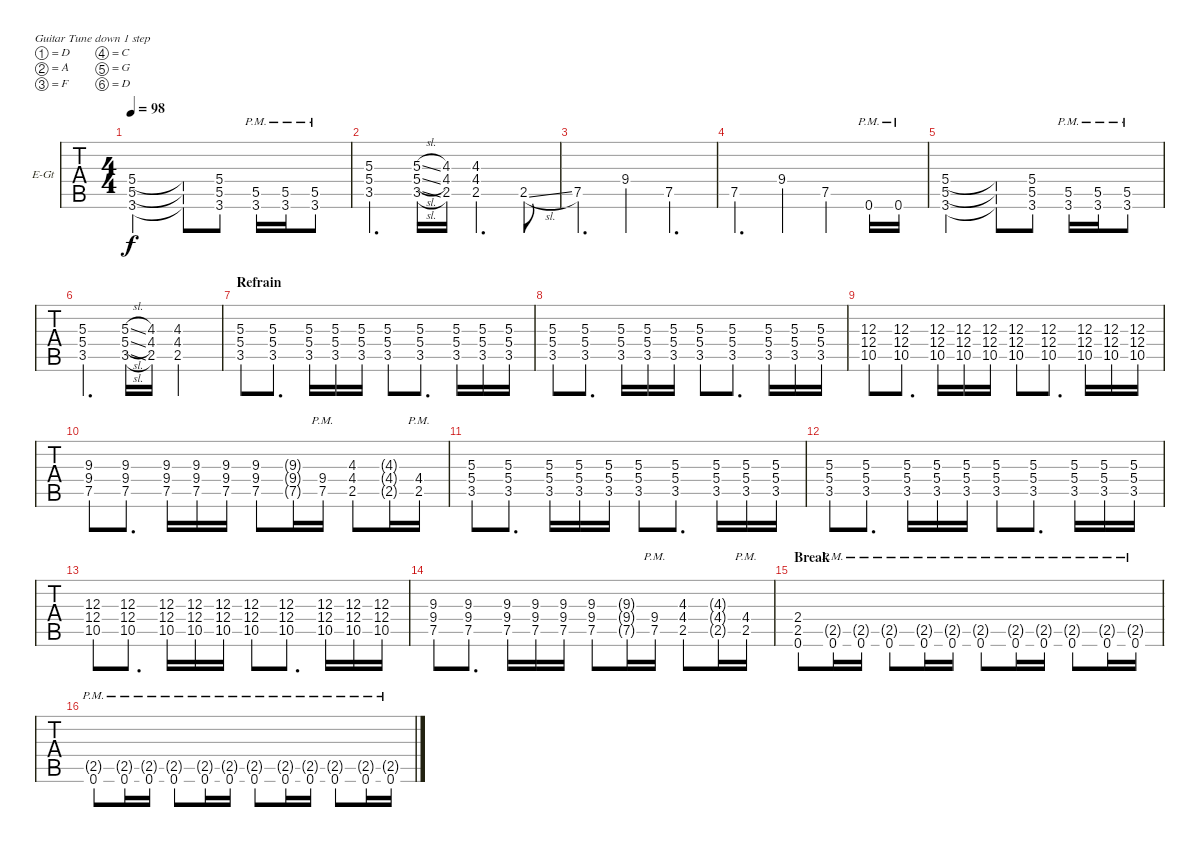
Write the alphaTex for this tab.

\defaultSystemsLayout 4
\bracketExtendMode groupsimilarinstruments
\firstSystemTrackNameOrientation horizontal
\otherSystemsTrackNameOrientation horizontal
\track ("Electric Guitar" "E-Gt") {instrument distortionguitar}
\staff {tabs}
\tuning (D4 A3 F3 C3 G2 D2)
\ts (4 4)
\tempo 98
\clef g2
\ks c
(3.6 5.5 5.4).2{dy f} (5.4{t} 5.5{t} 3.6{t}).8 (3.6 5.5 5.4).8 (3.6{pm} 5.5{pm}).16 (3.6{pm} 5.5{pm}).16 (3.6{pm} 5.5{pm}).8 |
(3.5 5.4 5.3).4{d} (3.5{sl} 5.4{sl} 5.3{sl}).16 (2.5 4.4 4.3).16 (2.5 4.4 4.3).4{d} 2.5{sl}.8 |
7.5.4{d} 9.4.4 7.5.4{d} |
7.5.4{d} 9.4.4 7.5.4 0.6{pm}.16 0.6{pm}.16 |
(3.6 5.5 5.4).2 (5.4{t} 5.5{t} 3.6{t}).8 (3.6 5.5 5.4).8 (3.6{pm} 5.5{pm}).16 (3.6{pm} 5.5{pm}).16 (3.6{pm} 5.5{pm}).8 |
(3.5 5.4 5.3).4{d} (3.5{sl} 5.4{sl} 5.3{sl}).16 (2.5 4.4 4.3).16 (2.5 4.4 4.3).2 |
\section ("" "Refrain")
(3.5 5.4 5.3).8 (3.5 5.4 5.3).8{d} (3.5 5.4 5.3).16 (3.5 5.4 5.3).16 (3.5 5.4 5.3).16 (3.5 5.4 5.3).8 (3.5 5.4 5.3).8{d} (3.5 5.4 5.3).16 (3.5 5.4 5.3).16 (3.5 5.4 5.3).16 |
(3.5 5.4 5.3).8 (3.5 5.4 5.3).8{d} (3.5 5.4 5.3).16 (3.5 5.4 5.3).16 (3.5 5.4 5.3).16 (3.5 5.4 5.3).8 (3.5 5.4 5.3).8{d} (3.5 5.4 5.3).16 (3.5 5.4 5.3).16 (3.5 5.4 5.3).16 |
(10.5 12.4 12.3).8 (10.5 12.4 12.3).8{d} (10.5 12.4 12.3).16 (10.5 12.4 12.3).16 (10.5 12.4 12.3).16 (10.5 12.4 12.3).8 (10.5 12.4 12.3).8{d} (10.5 12.4 12.3).16 (10.5 12.4 12.3).16 (10.5 12.4 12.3).16 |
(9.4 9.3 7.5).8 (7.5 9.4 9.3).8{d} (7.5 9.4 9.3).16 (7.5 9.4 9.3).16 (7.5 9.4 9.3).16 (9.4 9.3 7.5).8 (7.5{g} 9.4{g} 9.3{g}).16 (7.5{pm} 9.4{pm}).16 (2.5 4.4 4.3).8 (2.5{g} 4.4{g} 4.3{g}).16 (2.5{pm} 4.4{pm}).16 |
(3.5 5.4 5.3).8 (3.5 5.4 5.3).8{d} (3.5 5.4 5.3).16 (3.5 5.4 5.3).16 (3.5 5.4 5.3).16 (3.5 5.4 5.3).8 (3.5 5.4 5.3).8{d} (3.5 5.4 5.3).16 (3.5 5.4 5.3).16 (3.5 5.4 5.3).16 |
(3.5 5.4 5.3).8 (3.5 5.4 5.3).8{d} (3.5 5.4 5.3).16 (3.5 5.4 5.3).16 (3.5 5.4 5.3).16 (3.5 5.4 5.3).8 (3.5 5.4 5.3).8{d} (3.5 5.4 5.3).16 (3.5 5.4 5.3).16 (3.5 5.4 5.3).16 |
(10.5 12.4 12.3).8 (10.5 12.4 12.3).8{d} (10.5 12.4 12.3).16 (10.5 12.4 12.3).16 (10.5 12.4 12.3).16 (10.5 12.4 12.3).8 (10.5 12.4 12.3).8{d} (10.5 12.4 12.3).16 (10.5 12.4 12.3).16 (10.5 12.4 12.3).16 |
(9.4 9.3 7.5).8 (7.5 9.4 9.3).8{d} (7.5 9.4 9.3).16 (7.5 9.4 9.3).16 (7.5 9.4 9.3).16 (9.4 9.3 7.5).8 (7.5{g} 9.4{g} 9.3{g}).16 (7.5{pm} 9.4{pm}).16 (2.5 4.4 4.3).8 (2.5{g} 4.4{g} 4.3{g}).16 (2.5{pm} 4.4{pm}).16 |
\section ("" "Break")
(0.6 2.5 2.4).8 (0.6{pm} 2.5{g pm}).16 (0.6{pm} 2.5{g pm}).16 (0.6{pm} 2.5{g pm}).8 (0.6{pm} 2.5{g pm}).16 (0.6{pm} 2.5{g pm}).16 (0.6{pm} 2.5{g pm}).8 (0.6{pm} 2.5{g pm}).16 (0.6{pm} 2.5{g pm}).16 (0.6{pm} 2.5{g pm}).8 (0.6{pm} 2.5{g pm}).16 (0.6{pm} 2.5{g pm}).16 |
(0.6{pm} 2.5{g pm}).8 (0.6{pm} 2.5{g pm}).16 (0.6{pm} 2.5{g pm}).16 (0.6{pm} 2.5{g pm}).8 (0.6{pm} 2.5{g pm}).16 (0.6{pm} 2.5{g pm}).16 (0.6{pm} 2.5{g pm}).8 (0.6{pm} 2.5{g pm}).16 (0.6{pm} 2.5{g pm}).16 (0.6{pm} 2.5{g pm}).8 (0.6{pm} 2.5{g pm}).16 (0.6{pm} 2.5{g pm}).16
